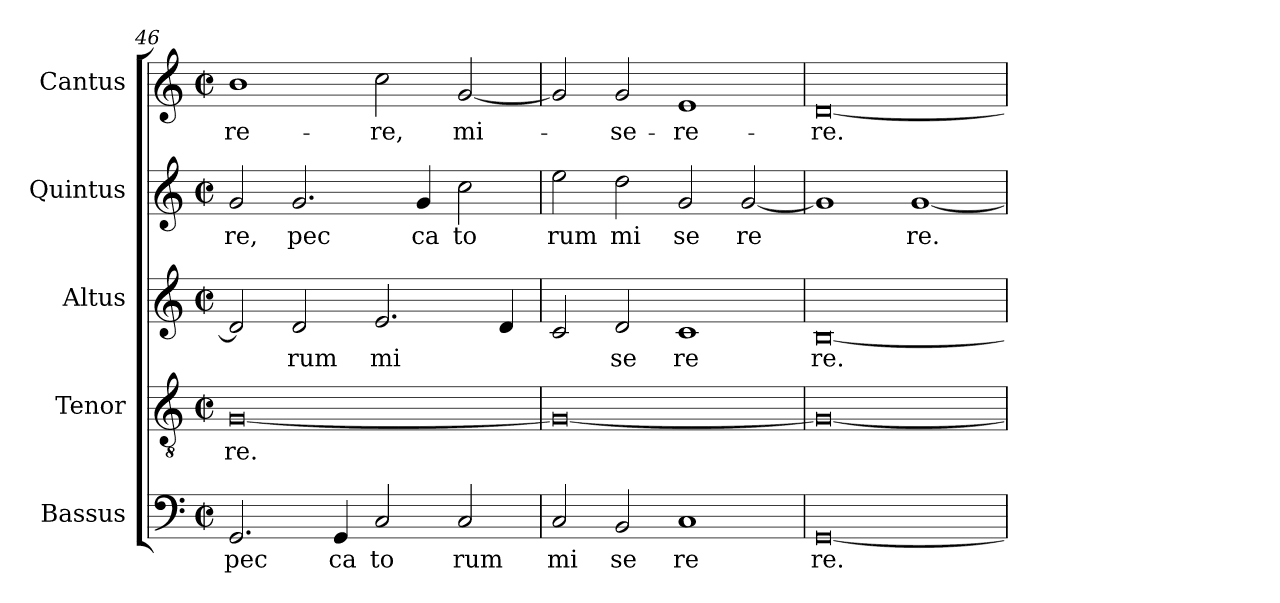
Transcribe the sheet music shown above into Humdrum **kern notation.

**kern	**text	**kern	**text	**kern	**text	**kern	**text	**kern	**text
*part5	*part5	*part4	*part4	*part3	*part3	*part2	*part2	*part1	*part1
*staff5	*staff5	*staff4	*staff4	*staff3	*staff3	*staff2	*staff2	*staff1	*staff1
*I"Bassus	*	*I"Tenor	*	*I"Altus	*	*I"Quintus	*	*I"Cantus	*
*clefF4	*	*clefGv2	*	*clefG2	*	*clefG2	*	*clefG2	*
*M2/2	*	*M2/2	*	*M2/2	*	*M2/2	*	*M2/2	*
*met(c|)	*	*met(c|)	*	*met(c|)	*	*met(c|)	*	*met(c|)	*
=46	=46	=46	=46	=46	=46	=46	=46	=46	=46
!	!LO:LY:b:cj	!	!LO:LY:b:cj	!	!	!	!LO:LY:b:cj	!	!LO:LY:b:cj
2.GG/	pec	[<0G	-re.	2d/]	.	2g/	re,	1b	-re-
!	!	!	!	!	!LO:LY:b:cj	!	!LO:LY:b:cj	!	!
.	.	.	.	2d/	rum	2.g/	pec	.	.
!	!LO:LY:b:cj	!	!	!	!	!	!	!	!
4GG/	ca	.	.	.	.	.	.	.	.
!	!LO:LY:b:cj	!	!	!	!LO:LY:b	!	!	!	!LO:LY:b:cj
2C/	to	.	.	2.e/	mi	.	.	2cc\	-re,
!	!	!	!	!	!	!	!LO:LY:b:cj	!	!
.	.	.	.	.	.	4g/	ca	.	.
!	!LO:LY:b:cj	!	!	!	!	!	!LO:LY:b:cj	!	!LO:LY:b
2C/	rum	.	.	.	.	2cc\	to	[<2g/	mi-
.	.	.	.	4d/	.	.	.	.	.
=47	=47	=47	=47	=47	=47	=47	=47	=47	=47
!	!LO:LY:b:cj	!	!	!	!	!	!LO:LY:b:cj	!	!
2C/	mi	0G_<	.	2c/	.	2ee\	rum	2g/]	.
!	!LO:LY:b:cj	!	!	!	!LO:LY:b:cj	!	!LO:LY:b:cj	!	!LO:LY:b:cj
2BB/	se	.	.	2d/	se	2dd\	mi	2g/	-se-
!	!LO:LY:b:cj	!	!	!	!LO:LY:b:cj	!	!LO:LY:b:cj	!	!LO:LY:b:cj
1C	re	.	.	1c	re	2g/	se	1e	-re-
!	!	!	!	!	!	!	!LO:LY:b:cj	!	!
.	.	.	.	.	.	[<2g/	re	.	.
=48	=48	=48	=48	=48	=48	=48	=48	=48	=48
!	!LO:LY:b:cj	!	!	!	!LO:LY:b:cj	!	!	!	!LO:LY:b:cj
[<0GG	re.	0G_<	.	[<0B	re.	1g]	.	[<0d	-re.
!	!	!	!	!	!	!	!LO:LY:b:cj	!	!
.	.	.	.	.	.	[<1g	re.	.	.
=	=	=	=	=	=	=	=	=	=
*-	*-	*-	*-	*-	*-	*-	*-	*-	*-
